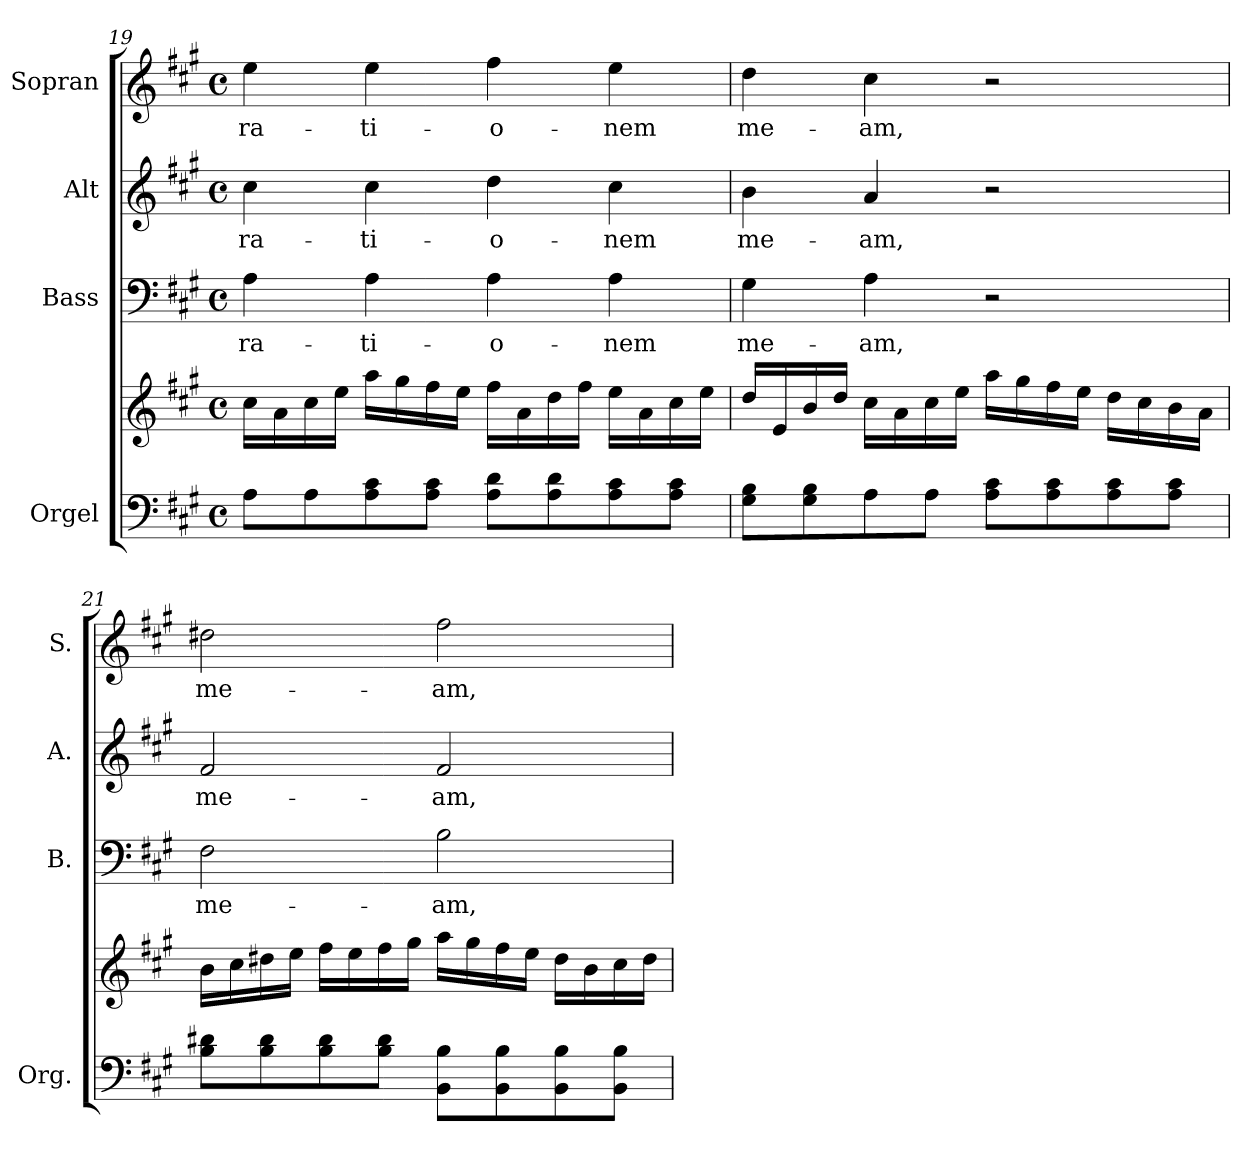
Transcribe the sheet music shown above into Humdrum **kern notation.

**kern	**kern	**kern	**text	**kern	**text	**kern	**text
*part4	*part4	*part3	*part3	*part2	*part2	*part1	*part1
*staff5	*staff4	*staff3	*staff3	*staff2	*staff2	*staff1	*staff1
*I"Orgel	*	*I"Bass	*	*I"Alt	*	*I"Sopran	*
*I'Org.	*	*I'B.	*	*I'A.	*	*I'S.	*
*clefF4	*clefG2	*clefF4	*	*clefG2	*	*clefG2	*
*k[f#c#g#]	*k[f#c#g#]	*k[f#c#g#]	*	*k[f#c#g#]	*	*k[f#c#g#]	*
*A:	*A:	*A:	*	*A:	*	*A:	*
*M4/4	*M4/4	*M4/4	*	*M4/4	*	*M4/4	*
*met(c)	*met(c)	*met(c)	*	*met(c)	*	*met(c)	*
=19	=19	=19	=19	=19	=19	=19	=19
!	!	!	!LO:LY:b	!	!LO:LY:b	!	!LO:LY:b
8A\L	16cc#\LL	4A\	-ra-	4cc#\	-ra-	4ee\	-ra-
.	16a\	.	.	.	.	.	.
8A\	16cc#\	.	.	.	.	.	.
.	16ee\JJ	.	.	.	.	.	.
!	!	!	!LO:LY:b	!	!LO:LY:b	!	!LO:LY:b
8A\ 8c#\	16aa\LL	4A\	-ti-	4cc#\	-ti-	4ee\	-ti-
.	16gg#\	.	.	.	.	.	.
8A\ 8c#\J	16ff#\	.	.	.	.	.	.
.	16ee\JJ	.	.	.	.	.	.
!	!	!	!LO:LY:b	!	!LO:LY:b	!	!LO:LY:b
8A\ 8d\L	16ff#\LL	4A\	-o-	4dd\	-o-	4ff#\	-o-
.	16a\	.	.	.	.	.	.
8A\ 8d\	16dd\	.	.	.	.	.	.
.	16ff#\JJ	.	.	.	.	.	.
!	!	!	!LO:LY:b	!	!LO:LY:b	!	!LO:LY:b
8A\ 8c#\	16ee\LL	4A\	-nem	4cc#\	-nem	4ee\	-nem
.	16a\	.	.	.	.	.	.
8A\ 8c#\J	16cc#\	.	.	.	.	.	.
.	16ee\JJ	.	.	.	.	.	.
=20	=20	=20	=20	=20	=20	=20	=20
!	!	!	!LO:LY:b	!	!LO:LY:b	!	!LO:LY:b
8G#\ 8B\L	16dd/LL	4G#\	me-	4b\	me-	4dd\	me-
.	16e/	.	.	.	.	.	.
8G#\ 8B\	16b/	.	.	.	.	.	.
.	16dd/JJ	.	.	.	.	.	.
!	!	!	!LO:LY:b	!	!LO:LY:b	!	!LO:LY:b
8A\	16cc#\LL	4A\	-am,	4a/	-am,	4cc#\	-am,
.	16a\	.	.	.	.	.	.
8A\J	16cc#\	.	.	.	.	.	.
.	16ee\JJ	.	.	.	.	.	.
8A\ 8c#\L	16aa\LL	2r	.	2r	.	2r	.
.	16gg#\	.	.	.	.	.	.
8A\ 8c#\	16ff#\	.	.	.	.	.	.
.	16ee\JJ	.	.	.	.	.	.
8A\ 8c#\	16dd\LL	.	.	.	.	.	.
.	16cc#\	.	.	.	.	.	.
8A\ 8c#\J	16b\	.	.	.	.	.	.
.	16a\JJ	.	.	.	.	.	.
!!LO:LB:g=z
=21	=21	=21	=21	=21	=21	=21	=21
!	!	!	!LO:LY:b	!	!LO:LY:b	!	!LO:LY:b
8B\ 8d#X\L	16b\LL	2F#\	me-	2f#/	me-	2dd#X\	me-
.	16cc#\	.	.	.	.	.	.
8B\ 8d#\	16dd#X\	.	.	.	.	.	.
.	16ee\JJ	.	.	.	.	.	.
8B\ 8d#\	16ff#\LL	.	.	.	.	.	.
.	16ee\	.	.	.	.	.	.
8B\ 8d#\J	16ff#\	.	.	.	.	.	.
.	16gg#\JJ	.	.	.	.	.	.
!	!	!	!LO:LY:b	!	!LO:LY:b	!	!LO:LY:b
8BB\ 8B\L	16aa\LL	2B\	-am,	2f#/	-am,	2ff#\	-am,
.	16gg#\	.	.	.	.	.	.
8BB\ 8B\	16ff#\	.	.	.	.	.	.
.	16ee\JJ	.	.	.	.	.	.
8BB\ 8B\	16dd#\LL	.	.	.	.	.	.
.	16b\	.	.	.	.	.	.
8BB\ 8B\J	16cc#\	.	.	.	.	.	.
.	16dd#\JJ	.	.	.	.	.	.
=	=	=	=	=	=	=	=
*-	*-	*-	*-	*-	*-	*-	*-
